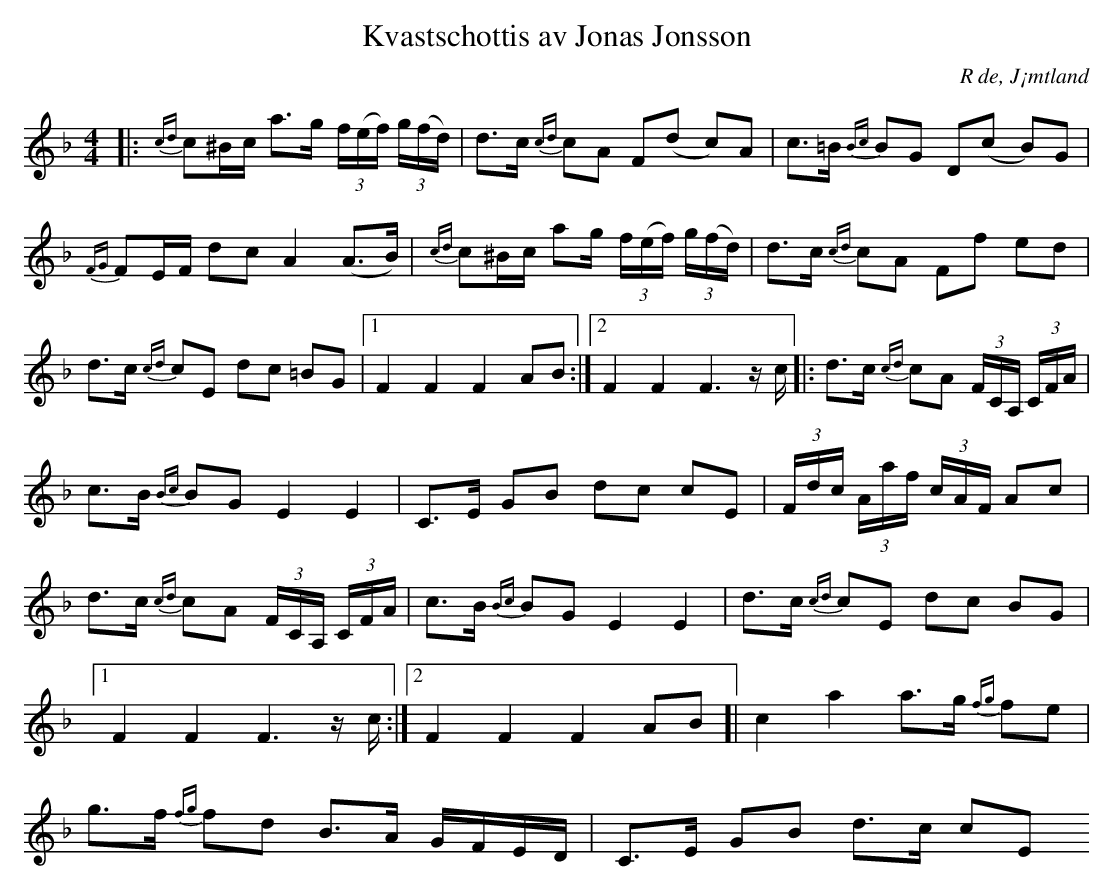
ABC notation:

X:1
T:Kvastschottis av Jonas Jonsson
O:R de, J¡mtland
M:4/4
L:1/16
K:F
|: {cd}c2^Bc a2>g2 (3f(ef) (3g(fd) | d2>c2 {cd}c2A2 F2(d2- c2)A2 | c2>=B2 {Bc}B2G2 D2(c2- B2)G2 | {FG}F2EF d2c2 A4 (A2>B2) | {cd}c2^Bc a2g (3f(ef) (3g(fd) | d2>c2 {cd}c2A2 F2f2 e2d2 | d2>c2 {cd}c2E2 d2c2 =B2G2 |1 F4 F4 F4 A2B2 :|2 F4 F4 F4> z2c ]|: d2>c2 {cd}c2A2 (3FCA, (3CFA | c2>B2 {Bc}B2G2 E4 E4 | C2>E2 G2B2 d2c2 c2E2 | (3Fdc (3Aaf (3cAF A2c2 | d2>c2 {cd}c2A2 (3FCA, (3CFA | c2>B2 {Bc}B2G2 E4 E4 | d2>c2 {cd}c2E2 d2c2 B2G2 |1 F4 F4 F4> z2c :|2 F4 F4 F4 A2B2 ]| c4 a4 a2>g2 {fg}f2e2 | g2>f2 {fg}f2d2 B2>A2 GFED | C2,>E2 G2B2 d2>c2 c2E2 +D.C|
